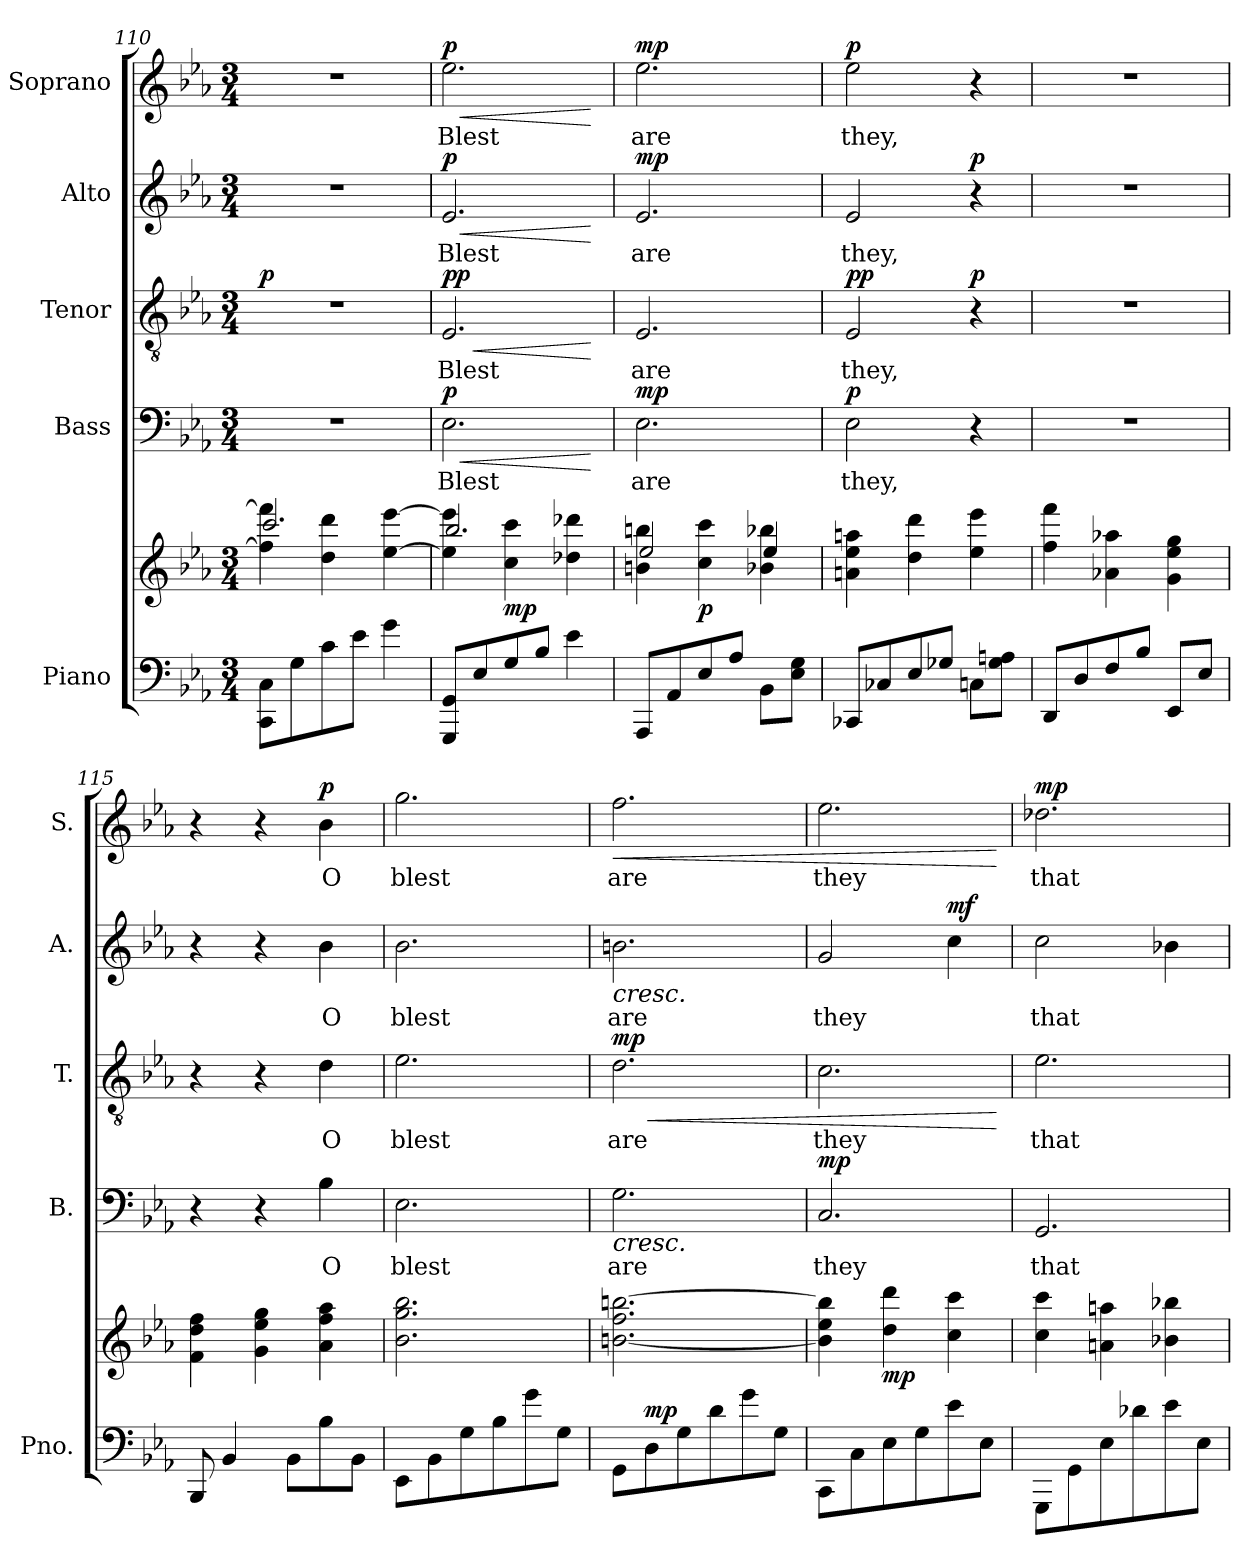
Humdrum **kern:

**kern	**kern	**dynam	**kern	**text	**dynam	**kern	**text	**dynam	**kern	**text	**dynam	**kern	**text	**dynam
*part5	*part5	*part5	*part4	*part4	*part4	*part3	*part3	*part3	*part2	*part2	*part2	*part1	*part1	*part1
*staff6	*staff5	*staff5/6	*staff4	*staff4	*staff4	*staff3	*staff3	*staff3	*staff2	*staff2	*staff2	*staff1	*staff1	*staff1
*I"Piano	*	*	*I"Bass	*	*	*I"Tenor	*	*	*I"Alto	*	*	*I"Soprano	*	*
*I'Pno.	*	*	*I'B.	*	*	*I'T.	*	*	*I'A.	*	*	*I'S.	*	*
*clefF4	*clefG2	*	*clefF4	*	*	*clefGv2	*	*	*clefG2	*	*	*clefG2	*	*
*k[b-e-a-]	*k[b-e-a-]	*	*k[b-e-a-]	*	*	*k[b-e-a-]	*	*	*k[b-e-a-]	*	*	*k[b-e-a-]	*	*
*M3/4	*M3/4	*	*M3/4	*	*	*M3/4	*	*	*M3/4	*	*	*M3/4	*	*
=110	=110	=110	=110	=110	=110	=110	=110	=110	=110	=110	=110	=110	=110	=110
*	*^	*	*	*	*	*	*	*	*	*	*	*	*	*
!	!	!	!	!	!	!	!	!	!LO:DY:a	!	!	!	!	!	!
8CC\ 8C\L	4ff\] 4fff\]	2.ccc/	.	2.r	.	.	2.r	.	p	2.r	.	.	2.r	.	.
8G\	.	.	.	.	.	.	.	.	.	.	.	.	.	.	.
8c\	4dd\ 4ddd\	.	.	.	.	.	.	.	.	.	.	.	.	.	.
8e-\J	.	.	.	.	.	.	.	.	.	.	.	.	.	.	.
4g\	[4ee-\ [4eee-\	.	.	.	.	.	.	.	.	.	.	.	.	.	.
=111	=111	=111	=111	=111	=111	=111	=111	=111	=111	=111	=111	=111	=111	=111	=111
!	!	!	!	!	!LO:LY:b	!LO:HP:b	!	!LO:LY:b	!LO:HP:b	!	!LO:LY:b	!LO:HP:b	!	!LO:LY:b	!LO:HP:b
!	!	!	!	!	!	!LO:DY:n=1:a	!	!	!LO:DY:n=1:b	!	!	!LO:DY:n=1:a	!	!	!LO:DY:n=1:a
8GGG/ 8GG/L	4ee-\] 4eee-\]	2.bb-/	.	2.E-\	Blest	< p	2.E-/	Blest	< pp	2.e-/	Blest	< p	2.ee-\	Blest	< p
8E-/	.	.	.	.	.	.	.	.	.	.	.	.	.	.	.
!	!	!	!LO:DY:b	!	!	!	!	!	!	!	!	!	!	!	!
8G/	4cc\ 4ccc\	.	mp	.	.	.	.	.	.	.	.	.	.	.	.
8B-/J	.	.	.	.	.	.	.	.	.	.	.	.	.	.	.
4e-\	4dd-X\ 4ddd-X\	.	.	.	.	.	.	.	.	.	.	.	.	.	.
*	*v	*v	*	*	*	*	*	*	*	*	*	*	*	*	*
.	.	.	.	.	[	.	.	[	.	.	[	.	.	[
=112	=112	=112	=112	=112	=112	=112	=112	=112	=112	=112	=112	=112	=112	=112
*	*^	*	*	*	*	*	*	*	*	*	*	*	*	*
!	!	!	!	!	!LO:LY:b	!LO:DY:a	!	!LO:LY:b	!	!	!LO:LY:b	!LO:DY:a	!	!LO:LY:b	!LO:DY:a
8AAA-/L	4bn\ 4bbn\	2ee-/	.	2.E-\	are	mp	2.E-/	are	.	2.e-/	are	mp	2.ee-\	are	mp
8AA-/	.	.	.	.	.	.	.	.	.	.	.	.	.	.	.
!	!	!	!LO:DY:b	!	!	!	!	!	!	!	!	!	!	!	!
8E-/	4cc\ 4ccc\	.	p	.	.	.	.	.	.	.	.	.	.	.	.
8A-/J	.	.	.	.	.	.	.	.	.	.	.	.	.	.	.
8BB-\L	4b-X\ 4bb-X\	4ee-/	.	.	.	.	.	.	.	.	.	.	.	.	.
8E-\ 8G\J	.	.	.	.	.	.	.	.	.	.	.	.	.	.	.
*	*v	*v	*	*	*	*	*	*	*	*	*	*	*	*	*
!!LO:LB:g=z
=113	=113	=113	=113	=113	=113	=113	=113	=113	=113	=113	=113	=113	=113	=113
!	!	!	!	!LO:LY:b	!LO:DY:a	!	!LO:LY:b	!LO:DY:a	!	!LO:LY:b	!	!	!LO:LY:b	!LO:DY:a
8CC-X/L	4an\ 4ee-\ 4aan\	.	2E-\	they,	p	2E-/	they,	pp	2e-/	they,	.	2ee-\	they,	p
8C-X/	.	.	.	.	.	.	.	.	.	.	.	.	.	.
8E-/	4dd\ 4ddd\	.	.	.	.	.	.	.	.	.	.	.	.	.
8G-X/J	.	.	.	.	.	.	.	.	.	.	.	.	.	.
!	!	!	!	!	!	!	!	!LO:DY:a	!	!	!LO:DY:a	!	!	!
8Cn\L	4ee-\ 4eee-\	.	4r	.	.	4r	.	p	4r	.	p	4r	.	.
8G-\ 8An\J	.	.	.	.	.	.	.	.	.	.	.	.	.	.
=114	=114	=114	=114	=114	=114	=114	=114	=114	=114	=114	=114	=114	=114	=114
8DD/L	4ff\ 4fff\	.	2.r	.	.	2.r	.	.	2.r	.	.	2.r	.	.
8D/	.	.	.	.	.	.	.	.	.	.	.	.	.	.
8F/	4a-X\ 4aa-X\	.	.	.	.	.	.	.	.	.	.	.	.	.
8B-/J	.	.	.	.	.	.	.	.	.	.	.	.	.	.
8EE-/L	4g\ 4ee-\ 4gg\	.	.	.	.	.	.	.	.	.	.	.	.	.
8E-/J	.	.	.	.	.	.	.	.	.	.	.	.	.	.
=115	=115	=115	=115	=115	=115	=115	=115	=115	=115	=115	=115	=115	=115	=115
8BBB-/	4f\ 4dd\ 4ff\	.	4r	.	.	4r	.	.	4r	.	.	4r	.	.
4BB-/	.	.	.	.	.	.	.	.	.	.	.	.	.	.
.	4g\ 4ee-\ 4gg\	.	4r	.	.	4r	.	.	4r	.	.	4r	.	.
8BB-\L	.	.	.	.	.	.	.	.	.	.	.	.	.	.
!	!	!	!	!LO:LY:b	!	!	!LO:LY:b	!	!	!LO:LY:b	!	!	!LO:LY:b	!LO:DY:a
8B-\	4a-\ 4ff\ 4aa-\	.	4B-\	O	.	4d\	O	.	4b-\	O	.	4b-\	O	p
8BB-\J	.	.	.	.	.	.	.	.	.	.	.	.	.	.
=116	=116	=116	=116	=116	=116	=116	=116	=116	=116	=116	=116	=116	=116	=116
!	!	!	!	!LO:LY:b	!	!	!LO:LY:b	!	!	!LO:LY:b	!	!	!LO:LY:b	!
8EE-\L	2.b-\ 2.gg\ 2.bb-\	.	2.E-\	blest	.	2.e-\	blest	.	2.b-\	blest	.	2.gg\	blest	.
8BB-\	.	.	.	.	.	.	.	.	.	.	.	.	.	.
8G\	.	.	.	.	.	.	.	.	.	.	.	.	.	.
8B-\	.	.	.	.	.	.	.	.	.	.	.	.	.	.
8g\	.	.	.	.	.	.	.	.	.	.	.	.	.	.
8G\J	.	.	.	.	.	.	.	.	.	.	.	.	.	.
=117	=117	=117	=117	=117	=117	=117	=117	=117	=117	=117	=117	=117	=117	=117
!	!	!	!	!LO:LY:b	!LO:HP:b	!	!LO:LY:b	!LO:HP:b	!	!LO:LY:b	!LO:HP:b	!	!LO:LY:b	!LO:HP:b
!	!	!	!	!	!	!	!	!LO:DY:n=1:a	!	!	!	!	!	!
8GG\L	[2.bn\ 2.ff\ [2.bbn\	.	2.G\	are	<	2.d\	are	< mp	2.bn\	are	<	2.ff\	are	<
!	!	!LO:DY:a=2	!	!	!	!	!	!	!	!	!	!	!	!
8D\	.	mp	.	.	.	.	.	.	.	.	.	.	.	.
8G\	.	.	.	.	.	.	.	.	.	.	.	.	.	.
8d\	.	.	.	.	.	.	.	.	.	.	.	.	.	.
8g\	.	.	.	.	.	.	.	.	.	.	.	.	.	.
8G\J	.	.	.	.	.	.	.	.	.	.	.	.	.	.
=118	=118	=118	=118	=118	=118	=118	=118	=118	=118	=118	=118	=118	=118	=118
!	!	!	!	!LO:LY:b	!LO:DY:a	!	!LO:LY:b	!	!	!LO:LY:b	!	!	!LO:LY:b	!
8CC\L	4b\] 4ee-\ 4bb\]	.	2.C/	they	mp	2.c\	they	.	2g/	they	.	2.ee-\	they	.
8C\	.	.	.	.	.	.	.	.	.	.	.	.	.	.
!	!	!LO:DY:b	!	!	!	!	!	!	!	!	!	!	!	!
8E-\	4dd\ 4ddd\	mp	.	.	.	.	.	.	.	.	.	.	.	.
8G\	.	.	.	.	.	.	.	.	.	.	.	.	.	.
!	!	!	!	!	!	!	!	!	!	!	!LO:DY:a	!	!	!
8e-\	4cc\ 4ccc\	.	.	.	.	.	.	.	4cc\	.	mf	.	.	.
8E-\J	.	.	.	.	.	.	.	.	.	.	.	.	.	.
.	.	.	.	.	[	.	.	[	.	.	[	.	.	[
=119	=119	=119	=119	=119	=119	=119	=119	=119	=119	=119	=119	=119	=119	=119
!	!	!	!	!LO:LY:b	!	!	!LO:LY:b	!	!	!LO:LY:b	!	!	!LO:LY:b	!LO:DY:a
8GGG\L	4cc\ 4ccc\	.	2.GG/	that	.	2.e-\	that	.	2cc\	that	.	2.dd-X\	that	mp
8GG\	.	.	.	.	.	.	.	.	.	.	.	.	.	.
8E-\	4an\ 4aan\	.	.	.	.	.	.	.	.	.	.	.	.	.
8d-X\	.	.	.	.	.	.	.	.	.	.	.	.	.	.
8e-\	4b-X\ 4bb-X\	.	.	.	.	.	.	.	4b-X\	.	.	.	.	.
8E-\J	.	.	.	.	.	.	.	.	.	.	.	.	.	.
=	=	=	=	=	=	=	=	=	=	=	=	=	=	=
*-	*-	*-	*-	*-	*-	*-	*-	*-	*-	*-	*-	*-	*-	*-
